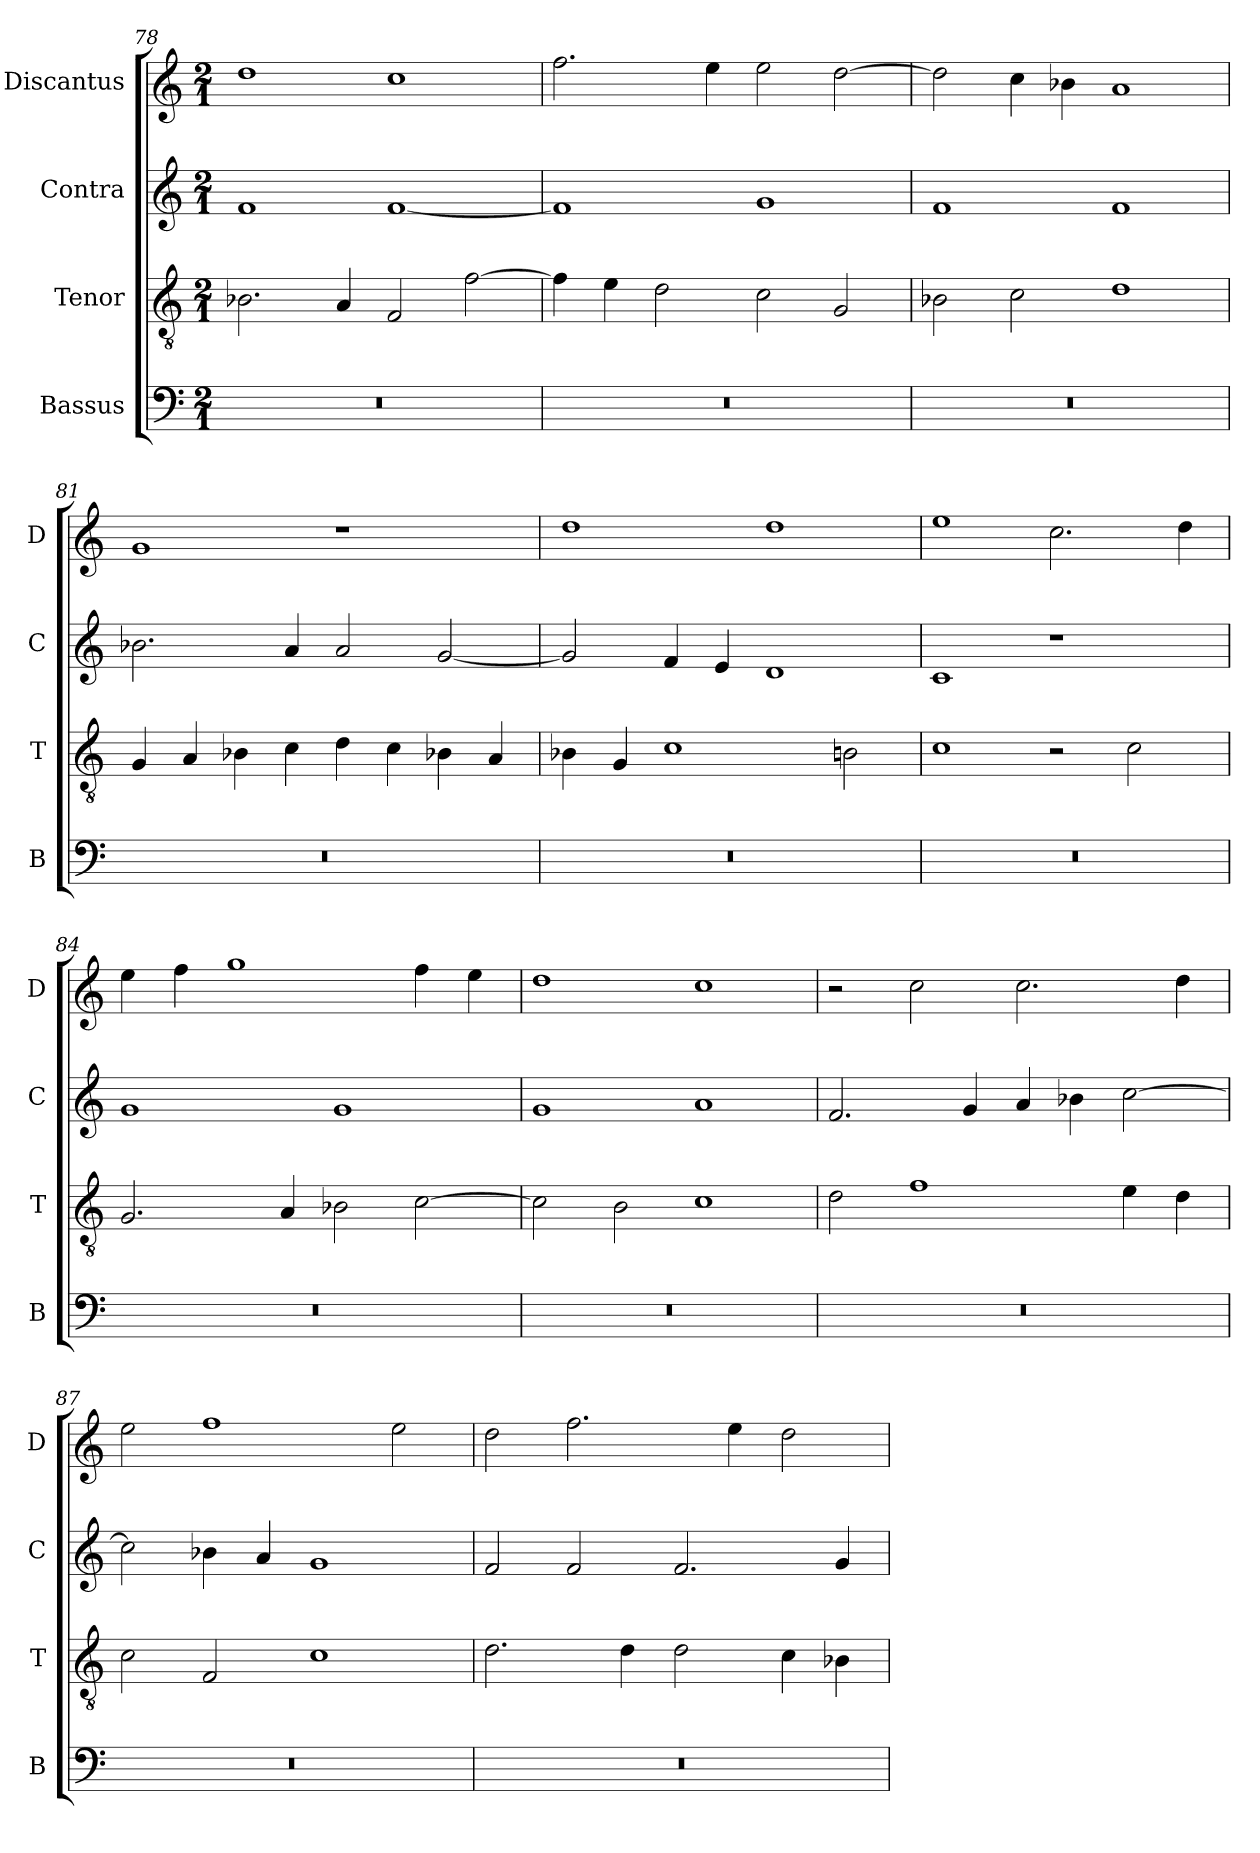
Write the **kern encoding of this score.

**kern	**kern	**kern	**kern
*part4	*part3	*part2	*part1
*staff4	*staff3	*staff2	*staff1
*I"Bassus	*I"Tenor	*I"Contra	*I"Discantus
*I'B	*I'T	*I'C	*I'D
*clefF4	*clefGv2	*clefG2	*clefG2
*k[]	*k[]	*k[]	*k[]
*M2/1	*M2/1	*M2/1	*M2/1
=78	=78	=78	=78
0r	2.B-X\	1f	1dd
.	4A/	.	.
.	2F/	[1f	1cc
.	[2f\	.	.
=79	=79	=79	=79
0r	4f\]	1f]	2.ff\
.	4e\	.	.
.	2d\	.	.
.	.	.	4ee\
.	2c\	1g	2ee\
.	2G/	.	[2dd\
=80	=80	=80	=80
0r	2B-X\	1f	2dd\]
.	2c\	.	4cc\
.	.	.	4b-X\
.	1d	1f	1a
=81	=81	=81	=81
0r	4G/	2.b-X\	1g
.	4A/	.	.
.	4B-X\	.	.
.	4c\	4a/	.
.	4d\	2a/	1r
.	4c\	.	.
.	4B-X\	[2g/	.
.	4A/	.	.
=82	=82	=82	=82
0r	4B-X\	2g/]	1dd
.	4G/	.	.
.	1c	4f/	.
.	.	4e/	.
.	.	1d	1dd
.	2Bn\	.	.
=83	=83	=83	=83
0r	1c	1c	1ee
.	2r	1r	2.cc\
.	2c\	.	.
.	.	.	4dd\
=84	=84	=84	=84
0r	2.G/	1g	4ee\
.	.	.	4ff\
.	.	.	1gg
.	4A/	.	.
.	2B-X\	1g	.
.	[2c\	.	4ff\
.	.	.	4ee\
=85	=85	=85	=85
0r	2c\]	1g	1dd
.	2B\	.	.
.	1c	1a	1cc
=86	=86	=86	=86
0r	2d\	2.f/	2r
.	1f	.	2cc\
.	.	4g/	.
.	.	4a/	2.cc\
.	.	4b-X\	.
.	4e\	[2cc\	.
.	4d\	.	4dd\
=87	=87	=87	=87
0r	2c\	2cc\]	2ee\
.	2F/	4b-X\	1ff
.	.	4a/	.
.	1c	1g	.
.	.	.	2ee\
=88	=88	=88	=88
0r	2.d\	2f/	2dd\
.	.	2f/	2.ff\
.	4d\	.	.
.	2d\	2.f/	.
.	.	.	4ee\
.	4c\	.	2dd\
.	4B-X\	4g/	.
=	=	=	=
*-	*-	*-	*-
